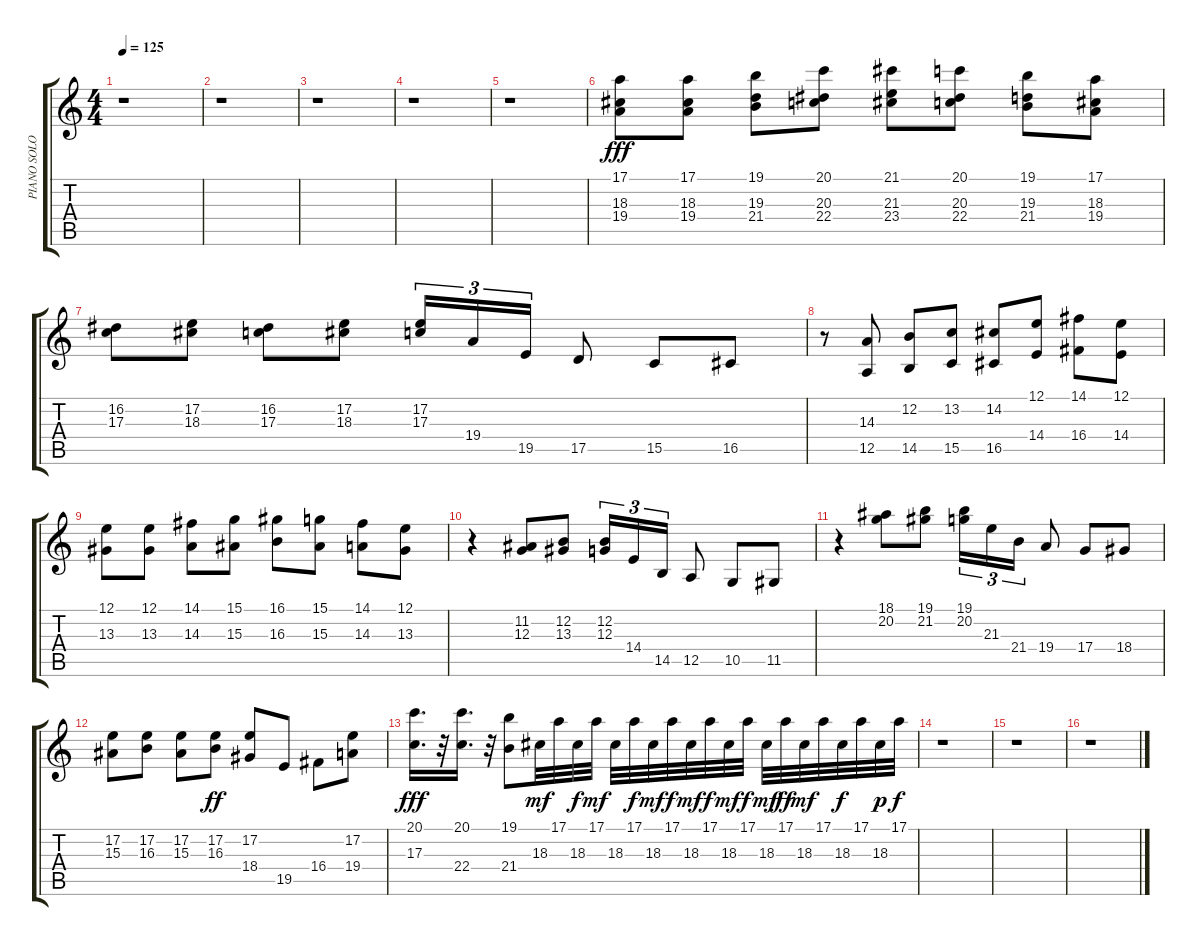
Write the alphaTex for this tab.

\track ("PIANO SOLO" "PIANO SOLO") {instrument acousticgrandpiano}
\staff {score tabs}
\tuning (E4 B3 G3 D3 A2 E2) {hide}
\ts (4 4)
\tempo 125
\clef g2
\ks c
r.1{dy fff} |
r.1 |
r.1 |
r.1 |
r.1 |
(17.1 18.3 19.4).8 (17.1 18.3 19.4).8 (19.1 19.3 21.4).8 (20.1 20.3 22.4).8 (21.1 21.3 23.4).8 (20.1 20.3 22.4).8 (19.1 19.3 21.4).8 (17.1 18.3 19.4).8 |
(16.2 17.3).8 (17.2 18.3).8 (16.2 17.3).8 (17.2 18.3).8 (17.2 17.3).16{tu (3 2)} 19.4.16{tu (3 2)} 19.5.16{tu (3 2)} 17.5.8 15.5.8 16.5.8 |
r.8 (14.3 12.5).8 (12.2 14.5).8 (13.2 15.5).8 (14.2 16.5).8 (12.1 14.4).8 (14.1 16.4).8 (12.1 14.4).8 |
(12.1 13.3).8 (12.1 13.3).8 (14.1 14.3).8 (15.1 15.3).8 (16.1 16.3).8 (15.1 15.3).8 (14.1 14.3).8 (12.1 13.3).8 |
r.4 (11.2 12.3).8 (12.2 13.3).8 (12.2 12.3).16{tu (3 2)} 14.4.16{tu (3 2)} 14.5.16{tu (3 2)} 12.5.8 10.5.8 11.5.8 |
r.4 (18.1 20.2).8 (19.1 21.2).8 (19.1 20.2).16{tu (3 2)} 21.3.16{tu (3 2)} 21.4.16{tu (3 2)} 19.4.8 17.4.8 18.4.8 |
(17.2 15.3).8 (17.2 16.3).8 (17.2 15.3).8 (17.2 16.3).8{dy ff} (17.2 18.4).8 19.5.8 16.4.8 (17.2 19.4).8 |
(20.1 17.3).16{d dy fff} r.32 (20.1 22.4).16{d} r.32 (19.1 21.4).8 18.3.32{dy mf} 17.1.32 18.3.32{dy f} 17.1.32{dy mf} 18.3.32 17.1.32{dy f} 18.3.32{dy mf} 17.1.32{dy f} 18.3.32{dy mf} 17.1.32{dy f} 18.3.32{dy mf} 17.1.32{dy f} 18.3.32{dy mf} 17.1.32{dy ff} 18.3.32{dy mf} 17.1.32 18.3.32{dy f} 17.1.32 18.3.32{dy p} 17.1.32{dy f} |
r.1 |
r.1 |
r.1
